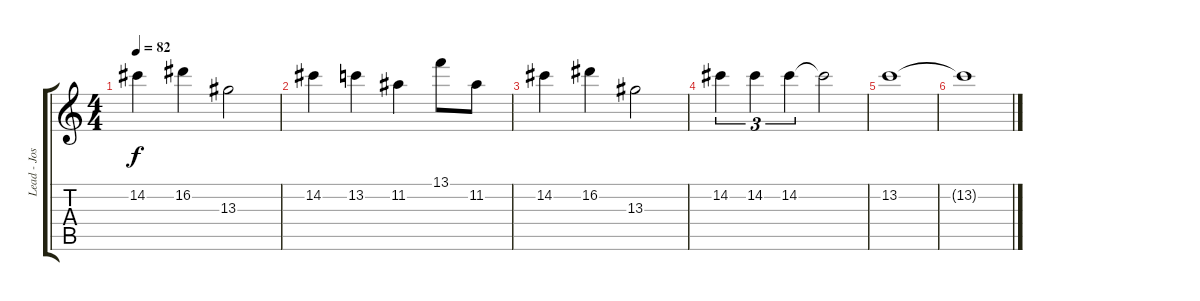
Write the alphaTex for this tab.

\track ("Lead - Josh Farro" "Lead - Jos") {instrument electricguitarjazz}
\staff {score tabs}
\tuning (E4 B3 G3 D3 A2 D2) {hide}
\ts (4 4)
\tempo 82
\clef g2
\ks c
14.2.4{dy f} 16.2.4 13.3.2 |
14.2.4 13.2.4 11.2.4 13.1.8 11.2.8 |
14.2.4 16.2.4 13.3.2 |
14.2.4{tu (3 2)} 14.2.4{tu (3 2)} 14.2.4{tu (3 2)} 14.2{t}.2 |
13.2.1 |
13.2{t}.1
